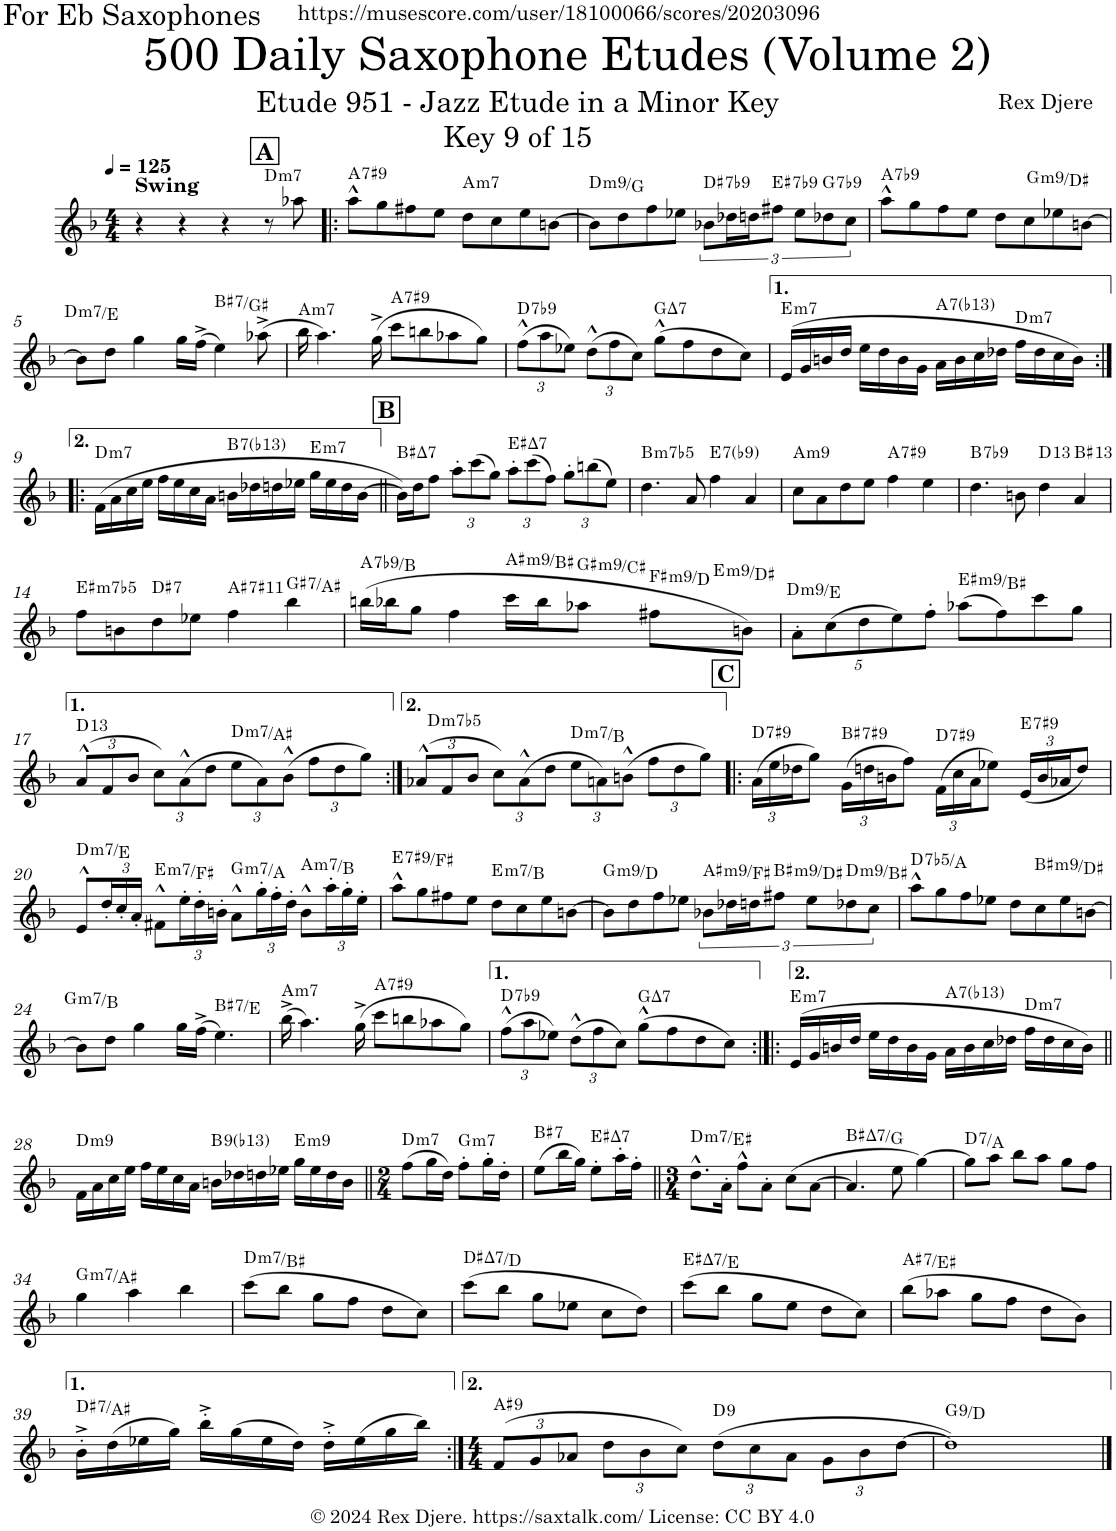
**kern	**harte
*part1	*part1
*staff1	*
*I"Alto Saxophone	*
*I'A. Sax.	*
*clefG2	*
*Trd5c9	*
*k[b-]	*
*M4/4	*
*MM125	*
!!LO:REH:place=s1:a:B:cj:fs=14:t=A:qo=3
=1	=1
!LO:TX:a:B:t=Swing	!
4r	.
4r	.
4r	.
!	!LO:H:kt=m7
8r	D:min7
8aa-X\	.
=2!|:	=2!|:
!	!LO:H:kt=7
8aa^^\L	A:7(#9)
8gg\	.
8ff#X\	.
8ee\J	.
!	!LO:H:kt=m7
8dd\L	A:min7
8cc\	.
8ee\	.
[8bn\J	.
=3	=3
!	!LO:H:kt=m9
8b\L]	D:min9/4
8dd\	.
8ff\	.
8ee-X\J	.
!	!LO:H:kt=7
12b-X\L	D#:7(b9)
24dd-X\L	.
24ddn\J	.
!	!LO:H:kt=7
12ff#X\J	E#:7(b9)
12ee-\L	.
!	!LO:H:kt=7
12dd-X\	G:7(b9)
12cc\J	.
=4	=4
!	!LO:H:kt=7
8aa^^\L	A:7(b9)
8gg\	.
8ff\	.
8ee\J	.
8dd\L	.
8cc\	.
!	!LO:H:kt=m9
8ee-X\	G:min9/#5
[8bn\J	.
!!LO:LB:g=z
=5	=5
!	!LO:H:kt=m7
8b\L]	D:min7/2
8dd\J	.
4gg\	.
16gg\LL	.
(16ff^\JJ	.
!	!LO:H:kt=7
4ee\)	B#:7/b6
(8aa-X^\	.
=6	=6
!	!LO:H:kt=m7
16bb-\	A:min7
4.aa\)	.
(16gg^\	.
!	!LO:H:kt=7
8ccc\L	A:7(#9)
8bbn\	.
8aa-X\	.
8gg\J)	.
=7	=7
*Xbrackettup	*
!	!LO:H:kt=7
(12ff^^\L	D:7(b9)
12aa\	.
12ee-X\J)	.
(12dd^^\L	.
12ff\	.
12cc\J)	.
!	!LO:H:kt=7
(8gg^^\L	G:maj7
8ff\	.
8dd\	.
8cc\J)	.
=8	=8
!	!LO:H:kt=m7
(16e/LL	E:min7
16g/	.
16bn/	.
16dd/JJ	.
16ee\LL	.
16dd\	.
16b\	.
16g\JJ	.
!	!LO:H:kt=7
16a\LL	A:7(b13)
16b\	.
16cc\	.
16dd-X\JJ	.
!	!LO:H:kt=m7
16ff\LL	D:min7
16dd-\	.
16cc\	.
16b\JJ)	.
!!LO:LB:g=z
=9:|!|:	=9:|!|:
!	!LO:H:kt=m7
(16f\LL	D:min7
16a\	.
16cc\	.
16ee\JJ	.
16ff\LL	.
16ee\	.
16cc\	.
16a\JJ	.
!	!LO:H:kt=7
16bn\LL	B:7(b13)
16dd-X\	.
16ddn\	.
16ee-X\JJ	.
!	!LO:H:kt=m7
16gg\LL	E:min7
16ee-\	.
16dd\	.
[16b\JJ	.
!!LO:REH:place=s1:a:B:cj:fs=14:t=B
=10||	=10||
!	!LO:H:kt=7
16b\LL])	B#:maj7
16dd\J	.
8ff\J	.
12aa'\L	.
(12ccc\	.
12gg\J)	.
!	!LO:H:kt=7
12aa'\L	E#:maj7
(12ccc\	.
12ff\J)	.
12gg'\L	.
(12bbn\	.
12ee\J)	.
=11	=11
!	!LO:H:kt=m7b5
4.dd\	B:hdim7
8a/	.
!	!LO:H:kt=7
4ff\	E:7(b9)
4a/	.
=12	=12
!	!LO:H:kt=m9
8cc\L	A:min9
8a\	.
8dd\	.
8ee\J	.
!	!LO:H:kt=7
4ff\	A:7(#9)
4ee\	.
=13	=13
!	!LO:H:kt=7
4.dd\	B:7(b9)
8bn\	.
!	!LO:H:kt=13
4dd\	D:9(11,13)
!	!LO:H:kt=13
4a/	B#:9(11,13)
!!LO:LB:g=z
=14	=14
!	!LO:H:kt=m7b5
8ff\L	E#:hdim7
8bn\	.
!	!LO:H:kt=7
8dd\	D#:7
8ee-X\J	.
!	!LO:H:kt=7
4ff\	A#:7(#11)
!	!LO:H:kt=7
4bb-\	G#:7/2
=15	=15
!	!LO:H:kt=7
(16bbn\LL	A:7(b9)/2
16bb-X\J	.
8gg\J	.
4ff\	.
!	!LO:H:kt=m9
16ccc\LL	A#:min9/2
16bb-\J	.
!	!LO:H:kt=m9
8aa-X\J	G#:min9/4
!	!LO:H:kt=m9
8ff#X\L	F#:min9/b6
!	!LO:H:kt=m9
8bn\J)	E:min9/7
=16	=16
!	!LO:H:kt=m9
10a'\L	D:min9/2
(10cc\	.
10dd\	.
10ee\)	.
10ff'\J	.
!	!LO:H:kt=m9
(8aa-X\L	E#:min9/5
8ff\)	.
8ccc\	.
8gg\J	.
!!LO:LB:g=z
=17	=17
!	!LO:H:kt=13
(12a^^/L	D:9(11,13)
12f/	.
12b-/J	.
12cc\L)	.
(12a^^\	.
12dd\J	.
!	!LO:H:kt=m7
12ee\L	D:min7/#5
12a\)	.
(12b-^^\J	.
12ff\L	.
12dd\	.
12gg\J)	.
=18:|!	=18:|!
!	!LO:H:kt=m7b5
(>12a-X^^/L	D:hdim7
12f/	.
12b-/J	.
12cc\L)	.
(12a-^^\	.
12dd\J	.
!	!LO:H:kt=m7
12ee\L	D:min7/6
12an\)	.
(12bn^^\J	.
12ff\L	.
12dd\	.
12gg\J)	.
!!LO:REH:place=s1:a:B:cj:fs=14:t=C
=19!|:	=19!|:
!	!LO:H:kt=7
(24a\LL	D:7(#9)
24ee\	.
24dd-X\J	.
8gg\J)	.
!	!LO:H:kt=7
(24g\LL	B#:7(#9)
24ddn\	.
24bn\J	.
8ff\J)	.
!	!LO:H:kt=7
(24f\LL	D:7(#9)
24cc\	.
24a\J	.
8ee-X\J)	.
!	!LO:H:kt=7
(24e/LL	E:7(#9)
24b/	.
24a-X/J	.
8dd/J)	.
!!LO:LB:g=z
=20	=20
!	!LO:H:kt=m7
8e^^/L	D:min7/2
24dd'/L	.
24cc'/	.
24a'/JJ	.
!	!LO:H:kt=m7
8f#X^^\L	E:min7/2
24ee'\L	.
24dd'\	.
24bn'\JJ	.
!	!LO:H:kt=m7
8a^^\L	G:min7/2
24gg'\L	.
24ff'\	.
24dd'\JJ	.
!	!LO:H:kt=m7
8b^^\L	A:min7/2
24aa'\L	.
24gg'\	.
24ee'\JJ	.
=21	=21
!	!LO:H:kt=7
8aa^^\L	E:7(#9)/2
8gg\	.
8ff#X\	.
8ee\J	.
!	!LO:H:kt=m7
8dd\L	E:min7/5
8cc\	.
8ee\	.
[8bn\J	.
=22	=22
!	!LO:H:kt=m9
8b\L]	G:min9/5
8dd\	.
8ff\	.
8ee-X\J	.
*brackettup	*
!	!LO:H:kt=m9
12b-X\L	A#:min9/b6
24dd-X\L	.
24ddn\J	.
!	!LO:H:kt=m9
12ff#X\J	B#:min9/b3
12ee-\L	.
!	!LO:H:kt=m9
12dd-X\	D:min9/#6
12cc\J	.
=23	=23
!	!LO:H:kt=7
8aa^^\L	D:(3,b5,b7)/5
8gg\	.
8ff\	.
8ee-X\J	.
8dd\L	.
8cc\	.
!	!LO:H:kt=m9
8ee-\	B#:min9/b3
[8bn\J	.
!!LO:LB:g=z
=24	=24
!	!LO:H:kt=m7
8b\L]	G:min7/3
8dd\J	.
4gg\	.
16gg\LL	.
(16ff^\JJ	.
!	!LO:H:kt=7
4.ee\)	B#:7/b4
=25	=25
!	!LO:H:kt=m7
(16bb-^\	A:min7
4.aa\)	.
(16gg^\	.
!	!LO:H:kt=7
8ccc\L	A:7(#9)
8bbn\	.
8aa-X\	.
8gg\J)	.
=26	=26
*Xbrackettup	*
!	!LO:H:kt=7
(12ff^^\L	D:7(b9)
12aa\	.
12ee-X\J)	.
(12dd^^\L	.
12ff\	.
12cc\J)	.
!	!LO:H:kt=7
(8gg^^\L	G:maj7
8ff\	.
8dd\	.
8cc\J)	.
=27:|!|:	=27:|!|:
!	!LO:H:kt=m7
(16e/LL	E:min7
16g/	.
16bn/	.
16dd/JJ	.
16ee\LL	.
16dd\	.
16b\	.
16g\JJ	.
!	!LO:H:kt=7
16a\LL	A:7(b13)
16b\	.
16cc\	.
16dd-X\JJ	.
!	!LO:H:kt=m7
16ff\LL	D:min7
16dd-\	.
16cc\	.
16b\JJ)	.
!!LO:LB:g=z
=28||	=28||
!	!LO:H:kt=m9
16f\LL	D:min9
16a\	.
16cc\	.
16ee\JJ	.
16ff\LL	.
16ee\	.
16cc\	.
16a\JJ	.
!	!LO:H:kt=9
16bn\LL	B:9(b13)
16dd-X\	.
16ddn\	.
16ee-X\JJ	.
!	!LO:H:kt=m9
16gg\LL	E:min9
16ee-\	.
16dd\	.
16b\JJ	.
=29||	=29||
*M2/4	*
!	!LO:H:kt=m7
(8ff\L	D:min7
16gg\L	.
16dd\JJ)	.
!	!LO:H:kt=m7
8ff'\L	G:min7
16gg'\L	.
16dd'\JJ	.
=30	=30
!	!LO:H:kt=7
(8ee\L	B#:7
16bb-\L	.
16gg\JJ)	.
!	!LO:H:kt=7
8ee'\L	E#:maj7
16aa'\L	.
16ff'\JJ	.
=31||	=31||
*M3/4	*
!	!LO:H:kt=m7
8.dd^^\L	D:min7/#2
16a'\Jk	.
8ff^^\L	.
8a'\J	.
(8cc\L	.
[8a\J	.
=32	=32
!	!LO:H:kt=7
4.a/]	B#:maj7/bb6
8ee\	.
[4gg\)	.
=33	=33
!	!LO:H:kt=7
8gg\L]	D:7/5
8aa\J	.
8bb-\L	.
8aa\J	.
8gg\L	.
8ff\J	.
!!LO:LB:g=z
=34	=34
!	!LO:H:kt=m7
4gg\	G:min7/#2
4aa\	.
4bb-\	.
=35	=35
!	!LO:H:kt=m7
(8ccc\L	D:min7/#6
8bb-\J	.
8gg\L	.
8ff\J	.
8dd\L	.
8cc\J)	.
=36	=36
!	!LO:H:kt=7
(8ccc\L	D#:maj7/bb8
8bb-\J	.
8gg\L	.
8ee-X\J	.
8cc\L	.
8dd\J)	.
=37	=37
!	!LO:H:kt=7
(8ccc\L	E#:maj7/bb8
8bb-\J	.
8gg\L	.
8ee\J	.
8dd\L	.
8cc\J)	.
=38	=38
!	!LO:H:kt=7
(8bb-\L	A#:7/5
8aa-X\J	.
8gg\L	.
8ff\J	.
8dd\L	.
8b-\J)	.
!!LO:LB:g=z
=39	=39
!	!LO:H:kt=7
16b-'^\LL	D#:7/5
(16dd\	.
16ee-X\	.
16gg\JJ)	.
16bb-'^\LL	.
(16gg\	.
16ee-\	.
16dd\JJ)	.
16dd'^\LL	.
(16ee-\	.
16gg\	.
16bb-\JJ)	.
=40:|!	=40:|!
*M4/4	*
!	!LO:H:kt=9
(12f/L	A#:9
12g/	.
12a-X/J	.
12dd\L	.
12b-\	.
12cc\J)	.
!	!LO:H:kt=9
(12dd\L	D:9
12cc\	.
12a-\J	.
12g\L	.
12b-\	.
[12dd\J	.
=41	=41
!	!LO:H:kt=9
1dd])	G:9/5
==	==
*-	*-
